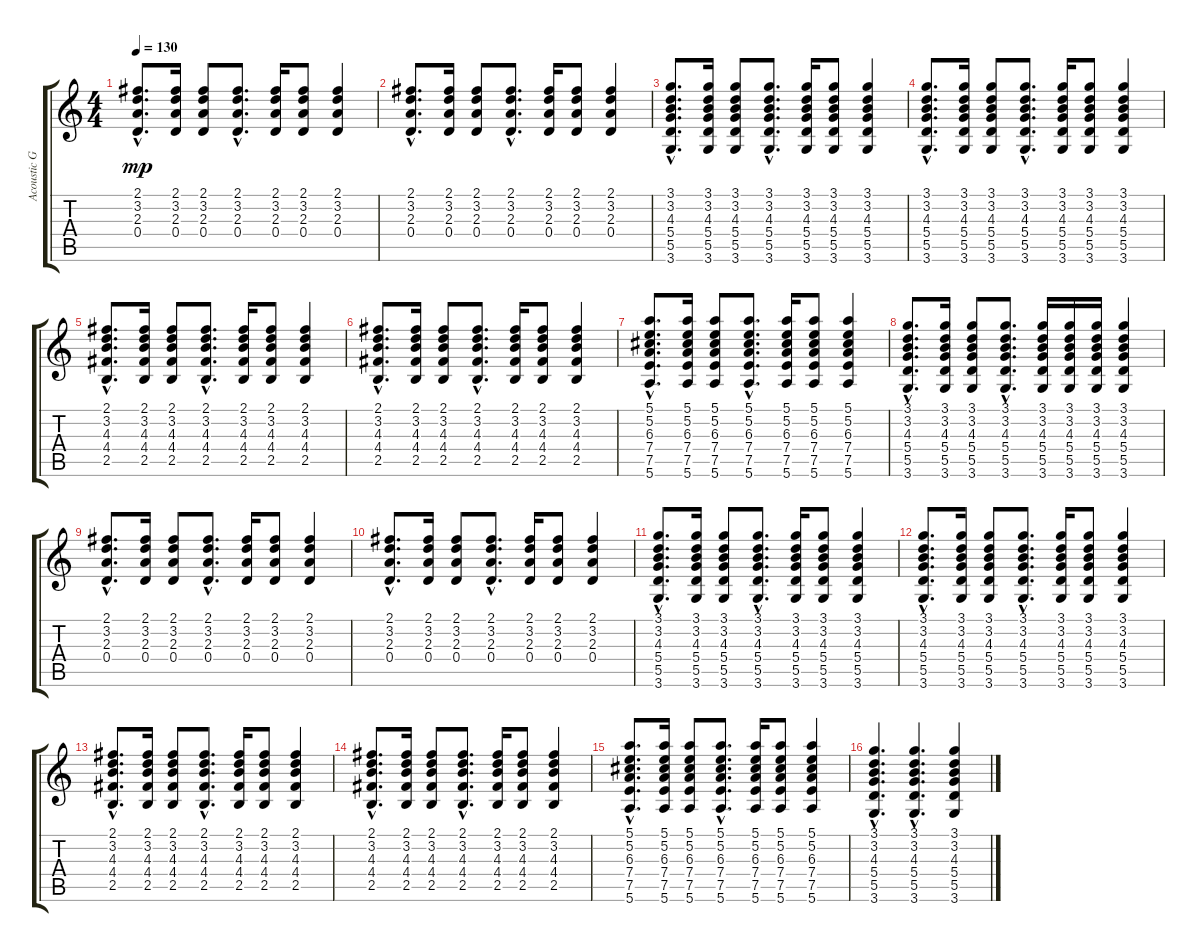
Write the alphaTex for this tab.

\track ("Acoustic Guitar " "Acoustic G") {instrument acousticguitarsteel}
\staff {score tabs}
\tuning (E4 B3 G3 D3 A2 E2) {hide}
\ts (4 4)
\tempo 130
\clef g2
\ks c
(2.1{hac} 3.2{hac} 2.3{hac} 0.4{hac}).8{d dy mp} (2.1 3.2 2.3 0.4).16 (2.1 3.2 2.3 0.4).8 (2.1{hac} 3.2{hac} 2.3{hac} 0.4{hac}).8{d} (2.1 3.2 2.3 0.4).16 (2.1 3.2 2.3 0.4).8 (2.1 3.2 2.3 0.4).4 |
(2.1{hac} 3.2{hac} 2.3{hac} 0.4{hac}).8{d} (2.1 3.2 2.3 0.4).16 (2.1 3.2 2.3 0.4).8 (2.1{hac} 3.2{hac} 2.3{hac} 0.4{hac}).8{d} (2.1 3.2 2.3 0.4).16 (2.1 3.2 2.3 0.4).8 (2.1 3.2 2.3 0.4).4 |
(3.1{hac} 3.2{hac} 4.3{hac} 5.4{hac} 5.5{hac} 3.6{hac}).8{d} (3.1 3.2 4.3 5.4 5.5 3.6).16 (3.1 3.2 4.3 5.4 5.5 3.6).8 (3.1{hac} 3.2{hac} 4.3{hac} 5.4{hac} 5.5{hac} 3.6{hac}).8{d} (3.1 3.2 4.3 5.4 5.5 3.6).16 (3.1 3.2 4.3 5.4 5.5 3.6).8 (3.1 3.2 4.3 5.4 5.5 3.6).4 |
(3.1{hac} 3.2{hac} 4.3{hac} 5.4{hac} 5.5{hac} 3.6{hac}).8{d} (3.1 3.2 4.3 5.4 5.5 3.6).16 (3.1 3.2 4.3 5.4 5.5 3.6).8 (3.1{hac} 3.2{hac} 4.3{hac} 5.4{hac} 5.5{hac} 3.6{hac}).8{d} (3.1 3.2 4.3 5.4 5.5 3.6).16 (3.1 3.2 4.3 5.4 5.5 3.6).8 (3.1 3.2 4.3 5.4 5.5 3.6).4 |
(2.1{hac} 3.2{hac} 4.3{hac} 4.4{hac} 2.5{hac}).8{d} (2.1 3.2 4.3 4.4 2.5).16 (2.1 3.2 4.3 4.4 2.5).8 (2.1{hac} 3.2{hac} 4.3{hac} 4.4{hac} 2.5{hac}).8{d} (2.1 3.2 4.3 4.4 2.5).16 (2.1 3.2 4.3 4.4 2.5).8 (2.1 3.2 4.3 4.4 2.5).4 |
(2.1{hac} 3.2{hac} 4.3{hac} 4.4{hac} 2.5{hac}).8{d} (2.1 3.2 4.3 4.4 2.5).16 (2.1 3.2 4.3 4.4 2.5).8 (2.1{hac} 3.2{hac} 4.3{hac} 4.4{hac} 2.5{hac}).8{d} (2.1 3.2 4.3 4.4 2.5).16 (2.1 3.2 4.3 4.4 2.5).8 (2.1 3.2 4.3 4.4 2.5).4 |
(5.1{hac} 5.2{hac} 6.3{hac} 7.4{hac} 7.5{hac} 5.6{hac}).8{d} (5.1 5.2 6.3 7.4 7.5 5.6).16 (5.1 5.2 6.3 7.4 7.5 5.6).8 (5.1{hac} 5.2{hac} 6.3{hac} 7.4{hac} 7.5{hac} 5.6{hac}).8{d} (5.1 5.2 6.3 7.4 7.5 5.6).16 (5.1 5.2 6.3 7.4 7.5 5.6).8 (5.1 5.2 6.3 7.4 7.5 5.6).4 |
(3.1{hac} 3.2{hac} 4.3{hac} 5.4{hac} 5.5{hac} 3.6{hac}).8{d} (3.1 3.2 4.3 5.4 5.5 3.6).16 (3.1 3.2 4.3 5.4 5.5 3.6).8 (3.1{hac} 3.2{hac} 4.3{hac} 5.4{hac} 5.5{hac} 3.6{hac}).8{d} (3.1 3.2 4.3 5.4 5.5 3.6).16 (3.1 3.2 4.3 5.4 5.5 3.6).16 (3.1 3.2 4.3 5.4 5.5 3.6).16 (3.1 3.2 4.3 5.4 5.5 3.6).4 |
(2.1{hac} 3.2{hac} 2.3{hac} 0.4{hac}).8{d} (2.1 3.2 2.3 0.4).16 (2.1 3.2 2.3 0.4).8 (2.1{hac} 3.2{hac} 2.3{hac} 0.4{hac}).8{d} (2.1 3.2 2.3 0.4).16 (2.1 3.2 2.3 0.4).8 (2.1 3.2 2.3 0.4).4 |
(2.1{hac} 3.2{hac} 2.3{hac} 0.4{hac}).8{d} (2.1 3.2 2.3 0.4).16 (2.1 3.2 2.3 0.4).8 (2.1{hac} 3.2{hac} 2.3{hac} 0.4{hac}).8{d} (2.1 3.2 2.3 0.4).16 (2.1 3.2 2.3 0.4).8 (2.1 3.2 2.3 0.4).4 |
(3.1{hac} 3.2{hac} 4.3{hac} 5.4{hac} 5.5{hac} 3.6{hac}).8{d} (3.1 3.2 4.3 5.4 5.5 3.6).16 (3.1 3.2 4.3 5.4 5.5 3.6).8 (3.1{hac} 3.2{hac} 4.3{hac} 5.4{hac} 5.5{hac} 3.6{hac}).8{d} (3.1 3.2 4.3 5.4 5.5 3.6).16 (3.1 3.2 4.3 5.4 5.5 3.6).8 (3.1 3.2 4.3 5.4 5.5 3.6).4 |
(3.1{hac} 3.2{hac} 4.3{hac} 5.4{hac} 5.5{hac} 3.6{hac}).8{d} (3.1 3.2 4.3 5.4 5.5 3.6).16 (3.1 3.2 4.3 5.4 5.5 3.6).8 (3.1{hac} 3.2{hac} 4.3{hac} 5.4{hac} 5.5{hac} 3.6{hac}).8{d} (3.1 3.2 4.3 5.4 5.5 3.6).16 (3.1 3.2 4.3 5.4 5.5 3.6).8 (3.1 3.2 4.3 5.4 5.5 3.6).4 |
(2.1{hac} 3.2{hac} 4.3{hac} 4.4{hac} 2.5{hac}).8{d} (2.1 3.2 4.3 4.4 2.5).16 (2.1 3.2 4.3 4.4 2.5).8 (2.1{hac} 3.2{hac} 4.3{hac} 4.4{hac} 2.5{hac}).8{d} (2.1 3.2 4.3 4.4 2.5).16 (2.1 3.2 4.3 4.4 2.5).8 (2.1 3.2 4.3 4.4 2.5).4 |
(2.1{hac} 3.2{hac} 4.3{hac} 4.4{hac} 2.5{hac}).8{d} (2.1 3.2 4.3 4.4 2.5).16 (2.1 3.2 4.3 4.4 2.5).8 (2.1{hac} 3.2{hac} 4.3{hac} 4.4{hac} 2.5{hac}).8{d} (2.1 3.2 4.3 4.4 2.5).16 (2.1 3.2 4.3 4.4 2.5).8 (2.1 3.2 4.3 4.4 2.5).4 |
(5.1{hac} 5.2{hac} 6.3{hac} 7.4{hac} 7.5{hac} 5.6{hac}).8{d} (5.1 5.2 6.3 7.4 7.5 5.6).16 (5.1 5.2 6.3 7.4 7.5 5.6).8 (5.1{hac} 5.2{hac} 6.3{hac} 7.4{hac} 7.5{hac} 5.6{hac}).8{d} (5.1 5.2 6.3 7.4 7.5 5.6).16 (5.1 5.2 6.3 7.4 7.5 5.6).8 (5.1 5.2 6.3 7.4 7.5 5.6).4 |
(3.1{hac} 3.2{hac} 4.3{hac} 5.4{hac} 5.5{hac} 3.6{hac}).4{d} (3.1{hac} 3.2{hac} 4.3{hac} 5.4{hac} 5.5{hac} 3.6{hac}).4{d} (3.1 3.2 4.3 5.4 5.5 3.6).4
